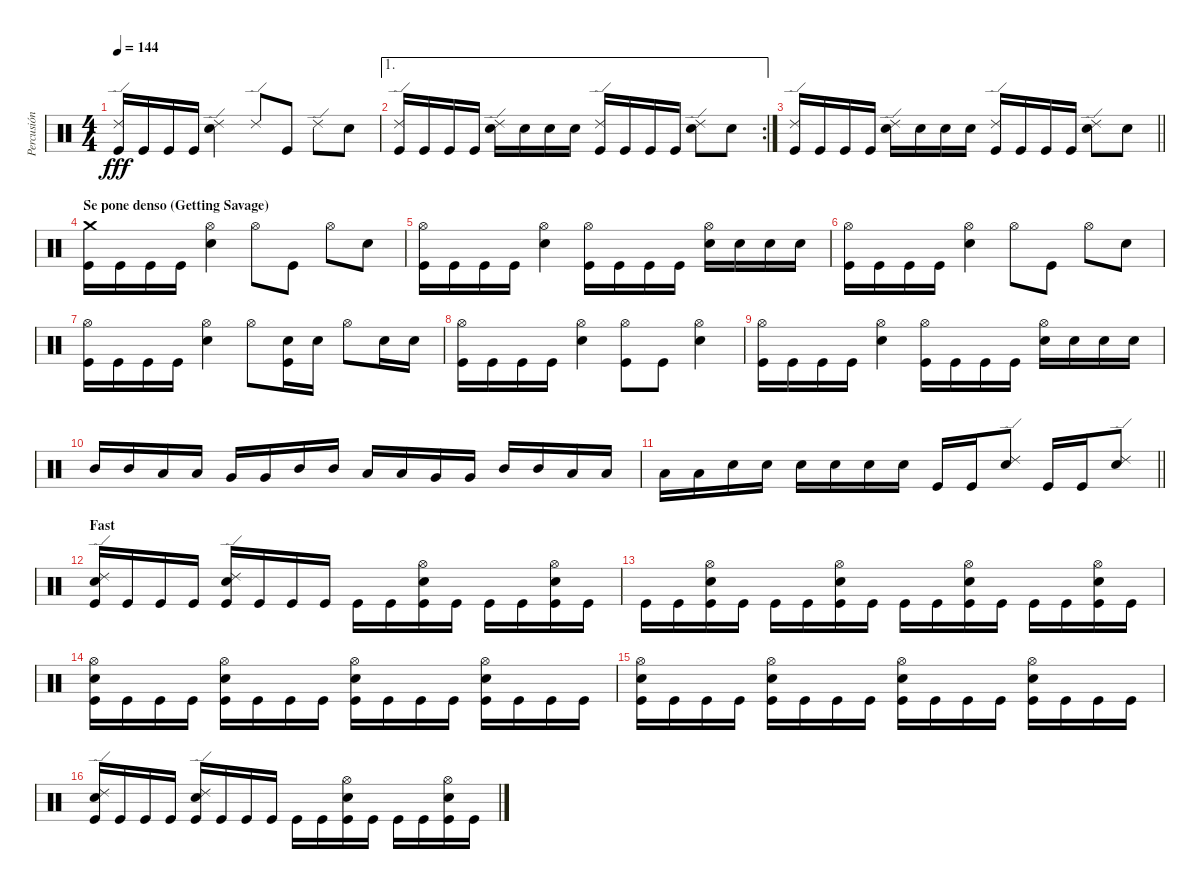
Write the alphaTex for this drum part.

\track ("Percusión" "Percusión") {instrument percussion}
\staff {score}
\articulation defaults
\ts (4 4)
\tempo 144
\clef neutral
\ks c
("Ride (edge) 2" "Kick (hit)").16{dy fff} "Kick (hit)".16 "Kick (hit)".16 "Kick (hit)".16 ("Electric Snare (hit)" "Ride (edge) 2").4 "Ride (edge) 2".8 "Kick (hit)".8 "Ride (edge) 2".8 "Electric Snare (hit)".8 |
\ae 1
\rc 2
("Ride (edge) 2" "Kick (hit)").16 "Kick (hit)".16 "Kick (hit)".16 "Kick (hit)".16 ("Ride (edge) 2" "Electric Snare (hit)").16 "Electric Snare (hit)".16 "Electric Snare (hit)".16 "Electric Snare (hit)".16 ("Ride (edge) 2" "Kick (hit)").16 "Kick (hit)".16 "Kick (hit)".16 "Kick (hit)".16 ("Ride (edge) 2" "Electric Snare (hit)").8 "Electric Snare (hit)".8 |
\barLineRight lightlight
("Ride (edge) 2" "Kick (hit)").16 "Kick (hit)".16 "Kick (hit)".16 "Kick (hit)".16 ("Ride (edge) 2" "Electric Snare (hit)").16 "Electric Snare (hit)".16 "Electric Snare (hit)".16 "Electric Snare (hit)".16 ("Ride (edge) 2" "Kick (hit)").16 "Kick (hit)".16 "Kick (hit)".16 "Kick (hit)".16 ("Ride (edge) 2" "Electric Snare (hit)").8 "Electric Snare (hit)".8 |
\section ("" "Se pone denso (Getting Savage)")
("Crash medium (hit)" "Kick (hit)").16 "Kick (hit)".16 "Kick (hit)".16 "Kick (hit)".16 ("Hi-Hat (open)" "Electric Snare (hit)").4 "Hi-Hat (open)".8 "Kick (hit)".8 "Hi-Hat (open)".8 "Electric Snare (hit)".8 |
("Hi-Hat (open)" "Kick (hit)").16 "Kick (hit)".16 "Kick (hit)".16 "Kick (hit)".16 ("Hi-Hat (open)" "Electric Snare (hit)").4 ("Hi-Hat (open)" "Kick (hit)").16 "Kick (hit)".16 "Kick (hit)".16 "Kick (hit)".16 ("Hi-Hat (open)" "Electric Snare (hit)").16 "Electric Snare (hit)".16 "Electric Snare (hit)".16 "Electric Snare (hit)".16 |
("Hi-Hat (open)" "Kick (hit)").16 "Kick (hit)".16 "Kick (hit)".16 "Kick (hit)".16 ("Hi-Hat (open)" "Electric Snare (hit)").4 "Hi-Hat (open)".8 "Kick (hit)".8 "Hi-Hat (open)".8 "Electric Snare (hit)".8 |
("Hi-Hat (open)" "Kick (hit)").16 "Kick (hit)".16 "Kick (hit)".16 "Kick (hit)".16 ("Electric Snare (hit)" "Hi-Hat (open)").4 "Hi-Hat (open)".8 ("Electric Snare (hit)" "Kick (hit)").16 "Electric Snare (hit)".16 "Hi-Hat (open)".8 "Electric Snare (hit)".16 "Electric Snare (hit)".16 |
("Hi-Hat (open)" "Kick (hit)").16 "Kick (hit)".16 "Kick (hit)".16 "Kick (hit)".16 ("Electric Snare (hit)" "Hi-Hat (open)").4 ("Hi-Hat (open)" "Kick (hit)").8 "Kick (hit)".8 ("Electric Snare (hit)" "Hi-Hat (open)").4 |
("Hi-Hat (open)" "Kick (hit)").16 "Kick (hit)".16 "Kick (hit)".16 "Kick (hit)".16 ("Hi-Hat (open)" "Electric Snare (hit)").4 ("Hi-Hat (open)" "Kick (hit)").16 "Kick (hit)".16 "Kick (hit)".16 "Kick (hit)".16 ("Hi-Hat (open)" "Electric Snare (hit)").16 "Electric Snare (hit)".16 "Electric Snare (hit)".16 "Electric Snare (hit)".16 |
"Mid Tom (hit)".16 "Mid Tom (hit)".16 "Low Tom (hit)".16 "Low Tom (hit)".16 "Very Low Tom (hit)".16 "Very Low Tom (hit)".16 "Mid Tom (hit)".16 "Mid Tom (hit)".16 "Low Tom (hit)".16 "Low Tom (hit)".16 "Very Low Tom (hit)".16 "Very Low Tom (hit)".16 "Mid Tom (hit)".16 "Mid Tom (hit)".16 "Low Tom (hit)".16 "Low Tom (hit)".16 |
\barLineRight lightlight "Low Floor Tom (hit)".16 "Low Floor Tom (hit)".16 "Electric Snare (hit)".16 "Electric Snare (hit)".16 "Electric Snare (hit)".16 "Electric Snare (hit)".16 "Electric Snare (hit)".16 "Electric Snare (hit)".16 "Kick (hit)".16 "Kick (hit)".16
("Ride (edge) 2" "Electric Snare (hit)").8 "Kick (hit)".16 "Kick (hit)".16 ("Ride (edge) 2" "Electric Snare (hit)").8 |
\section ("" "Fast")
("Ride (edge) 2" "Electric Snare (hit)" "Kick (hit)").16 "Kick (hit)".16 "Kick (hit)".16 "Kick (hit)".16 ("Ride (edge) 2" "Electric Snare (hit)" "Kick (hit)").16 "Kick (hit)".16 "Kick (hit)".16 "Kick (hit)".16 "Kick (hit)".16 "Kick (hit)".16 ("Hi-Hat (open)" "Electric Snare (hit)" "Kick (hit)").16 "Kick (hit)".16 "Kick (hit)".16 "Kick (hit)".16 ("Hi-Hat (open)" "Electric Snare (hit)" "Kick (hit)").16 "Kick (hit)".16 |
"Kick (hit)".16 "Kick (hit)".16 ("Hi-Hat (open)" "Electric Snare (hit)" "Kick (hit)").16 "Kick (hit)".16 "Kick (hit)".16 "Kick (hit)".16 ("Hi-Hat (open)" "Electric Snare (hit)" "Kick (hit)").16 "Kick (hit)".16 "Kick (hit)".16 "Kick (hit)".16 ("Hi-Hat (open)" "Electric Snare (hit)" "Kick (hit)").16 "Kick (hit)".16 "Kick (hit)".16 "Kick (hit)".16 ("Hi-Hat (open)" "Electric Snare (hit)" "Kick (hit)").16 "Kick (hit)".16 |
("Hi-Hat (open)" "Electric Snare (hit)" "Kick (hit)").16 "Kick (hit)".16 "Kick (hit)".16 "Kick (hit)".16 ("Hi-Hat (open)" "Electric Snare (hit)" "Kick (hit)").16 "Kick (hit)".16 "Kick (hit)".16 "Kick (hit)".16 ("Hi-Hat (open)" "Electric Snare (hit)" "Kick (hit)").16 "Kick (hit)".16 "Kick (hit)".16 "Kick (hit)".16 ("Hi-Hat (open)" "Electric Snare (hit)" "Kick (hit)").16 "Kick (hit)".16 "Kick (hit)".16 "Kick (hit)".16 |
("Hi-Hat (open)" "Electric Snare (hit)" "Kick (hit)").16 "Kick (hit)".16 "Kick (hit)".16 "Kick (hit)".16 ("Hi-Hat (open)" "Electric Snare (hit)" "Kick (hit)").16 "Kick (hit)".16 "Kick (hit)".16 "Kick (hit)".16 ("Hi-Hat (open)" "Electric Snare (hit)" "Kick (hit)").16 "Kick (hit)".16 "Kick (hit)".16 "Kick (hit)".16 ("Hi-Hat (open)" "Electric Snare (hit)" "Kick (hit)").16 "Kick (hit)".16 "Kick (hit)".16 "Kick (hit)".16 |
("Ride (edge) 2" "Electric Snare (hit)" "Kick (hit)").16 "Kick (hit)".16 "Kick (hit)".16 "Kick (hit)".16 ("Ride (edge) 2" "Electric Snare (hit)" "Kick (hit)").16 "Kick (hit)".16 "Kick (hit)".16 "Kick (hit)".16 "Kick (hit)".16 "Kick (hit)".16 ("Hi-Hat (open)" "Electric Snare (hit)" "Kick (hit)").16 "Kick (hit)".16 "Kick (hit)".16 "Kick (hit)".16 ("Hi-Hat (open)" "Electric Snare (hit)" "Kick (hit)").16 "Kick (hit)".16
